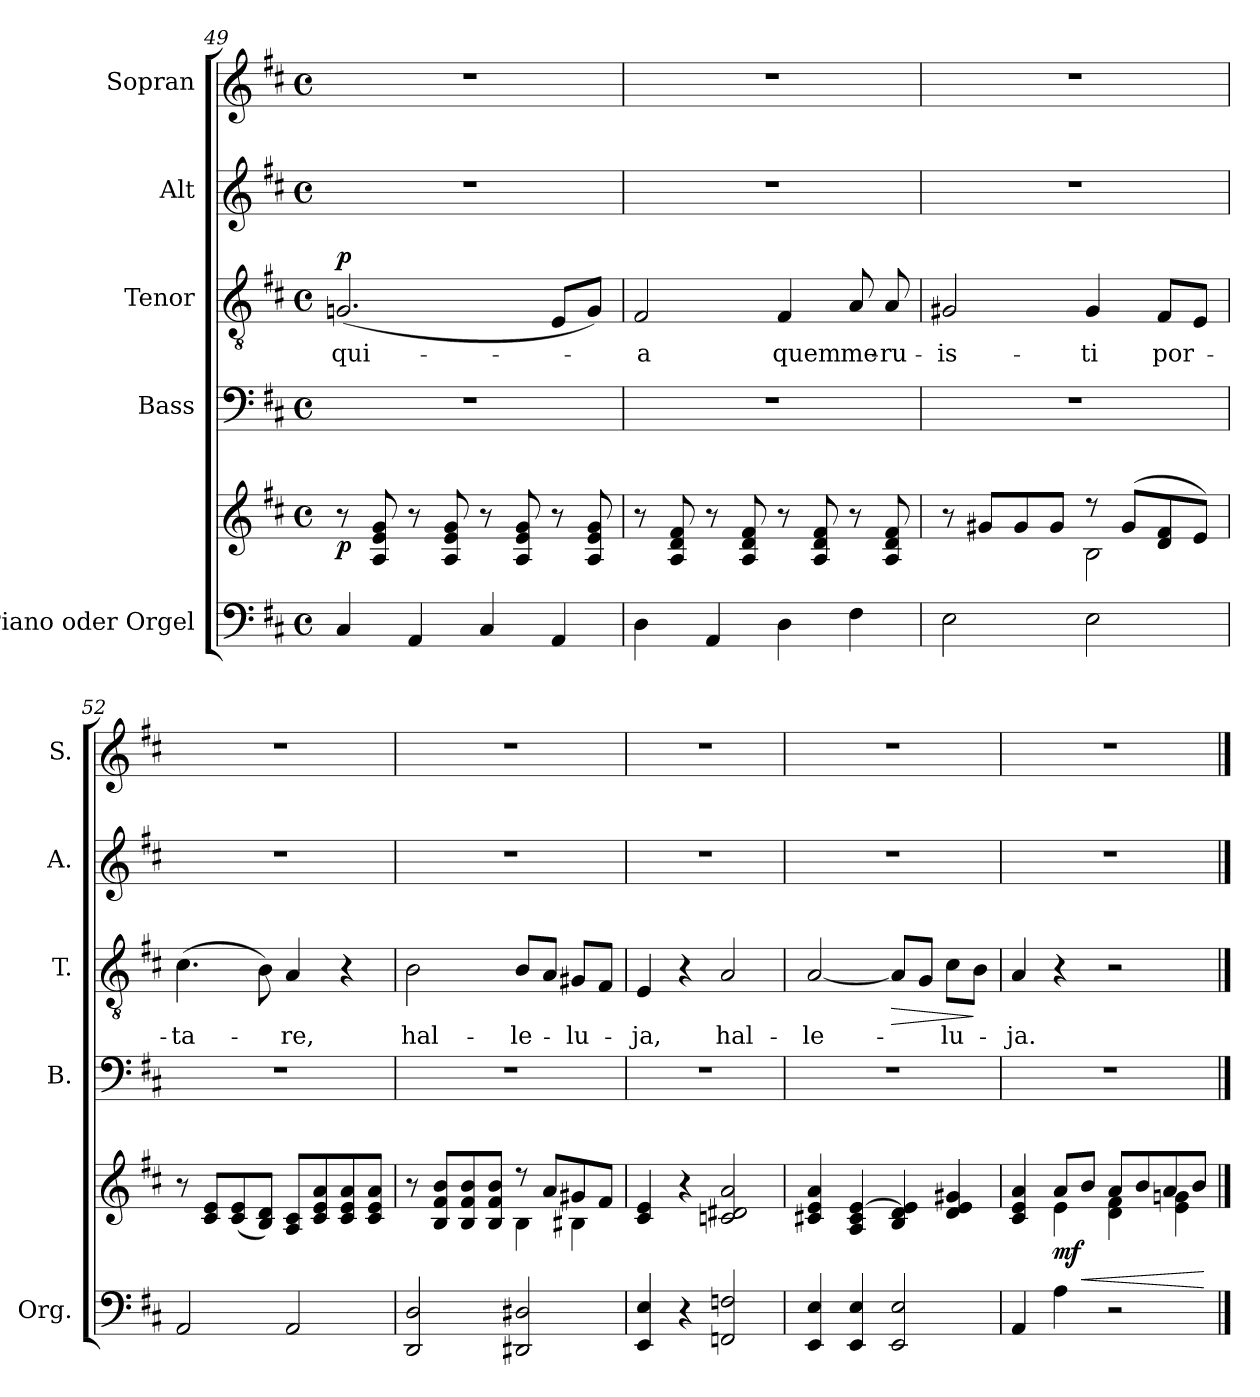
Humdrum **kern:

**kern	**kern	**dynam	**kern	**kern	**text	**dynam	**kern	**kern
*part5	*part5	*part5	*part4	*part3	*part3	*part3	*part2	*part1
*staff6	*staff5	*staff5/6	*staff4	*staff3	*staff3	*staff3	*staff2	*staff1
*I"Piano oder Orgel	*	*	*I"Bass	*I"Tenor	*	*	*I"Alt	*I"Sopran
*I'Org.	*	*	*I'B.	*I'T.	*	*	*I'A.	*I'S.
*clefF4	*clefG2	*	*clefF4	*clefGv2	*	*	*clefG2	*clefG2
*k[f#c#]	*k[f#c#]	*	*k[f#c#]	*k[f#c#]	*	*	*k[f#c#]	*k[f#c#]
*D:	*D:	*	*D:	*D:	*	*	*D:	*D:
*M4/4	*M4/4	*	*M4/4	*M4/4	*	*	*M4/4	*M4/4
*met(c)	*met(c)	*	*met(c)	*met(c)	*	*	*met(c)	*met(c)
=49	=49	=49	=49	=49	=49	=49	=49	=49
!	!	!LO:DY:b	!	!	!LO:LY:b	!LO:DY:a	!	!
4C#/	8r	p	1r	(<2.Gn/	qui-	p	1r	1r
.	8A/ 8e/ 8g/	.	.	.	.	.	.	.
4AA/	8r	.	.	.	.	.	.	.
.	8A/ 8e/ 8g/	.	.	.	.	.	.	.
4C#/	8r	.	.	.	.	.	.	.
.	8A/ 8e/ 8g/	.	.	.	.	.	.	.
4AA/	8r	.	.	8E/L	.	.	.	.
.	8A/ 8e/ 8g/	.	.	8G/J)	.	.	.	.
=50	=50	=50	=50	=50	=50	=50	=50	=50
!	!	!	!	!	!LO:LY:b	!	!	!
4D\	8r	.	1r	2F#/	-a	.	1r	1r
.	8A/ 8d/ 8f#/	.	.	.	.	.	.	.
4AA/	8r	.	.	.	.	.	.	.
.	8A/ 8d/ 8f#/	.	.	.	.	.	.	.
!	!	!	!	!	!LO:LY:b	!	!	!
4D\	8r	.	.	4F#/	quem	.	.	.
.	8A/ 8d/ 8f#/	.	.	.	.	.	.	.
!	!	!	!	!	!LO:LY:b	!	!	!
4F#\	8r	.	.	8A/	me-	.	.	.
!	!	!	!	!	!LO:LY:b	!	!	!
.	8A/ 8d/ 8f#/	.	.	8A/	-ru-	.	.	.
=51	=51	=51	=51	=51	=51	=51	=51	=51
*	*^	*	*	*	*	*	*	*
!	!	!	!	!	!	!LO:LY:b	!	!	!
2E\	8r	2ryy	.	1r	2G#X/	-is-	.	1r	1r
.	8g#X/L	.	.	.	.	.	.	.	.
.	8g#/	.	.	.	.	.	.	.	.
.	8g#/J	.	.	.	.	.	.	.	.
!	!	!	!	!	!	!LO:LY:b	!	!	!
2E\	8r	2B\	.	.	4G#/	-ti	.	.	.
.	(<8g#/L	.	.	.	.	.	.	.	.
!	!	!	!	!	!	!LO:LY:b	!	!	!
.	8d/ 8f#/	.	.	.	8F#/L	por-	.	.	.
.	8e/J)	.	.	.	8E/J	.	.	.	.
*	*v	*v	*	*	*	*	*	*	*
!!LO:PB:g=z
=52	=52	=52	=52	=52	=52	=52	=52	=52
!	!	!	!	!	!LO:LY:b	!	!	!
2AA/	8r	.	1r	(>4.c#\	-ta-	.	1r	1r
.	8c#/ 8e/L	.	.	.	.	.	.	.
.	(<8c#/ 8e/	.	.	.	.	.	.	.
.	8B/ 8d/J)	.	.	8B\)	.	.	.	.
!	!	!	!	!	!LO:LY:b	!	!	!
2AA/	8A/ 8c#/L	.	.	4A/	-re,	.	.	.
.	8c#/ 8e/ 8a/	.	.	.	.	.	.	.
.	8c#/ 8e/ 8a/	.	.	4r	.	.	.	.
.	8c#/ 8e/ 8a/J	.	.	.	.	.	.	.
=53	=53	=53	=53	=53	=53	=53	=53	=53
*	*^	*	*	*	*	*	*	*
!	!	!	!	!	!	!LO:LY:b	!	!	!
2DD/ 2D/	8r	2ryy	.	1r	2B\	hal-	.	1r	1r
.	8B/ 8f#/ 8b/L	.	.	.	.	.	.	.	.
.	8B/ 8f#/ 8b/	.	.	.	.	.	.	.	.
.	8B/ 8f#/ 8b/J	.	.	.	.	.	.	.	.
!	!	!	!	!	!	!LO:LY:b	!	!	!
2DD#X/ 2D#X/	8r	4B\	.	.	8B/L	-le-	.	.	.
.	8a/L	.	.	.	8A/J	.	.	.	.
!	!	!	!	!	!	!LO:LY:b	!	!	!
.	8g#X/	4B#X\	.	.	8G#X/L	-lu-	.	.	.
.	8f#/J	.	.	.	8F#/J	.	.	.	.
*	*v	*v	*	*	*	*	*	*	*
=54	=54	=54	=54	=54	=54	=54	=54	=54
!	!	!	!	!	!LO:LY:b	!	!	!
4EE/ 4E/	4c#/ 4e/	.	1r	4E/	-ja,	.	1r	1r
4r	4r	.	.	4r	.	.	.	.
!	!	!	!	!	!LO:LY:b	!	!	!
2FFn/ 2Fn/	2cn/ 2d#X/ 2a/	.	.	2A/	hal-	.	.	.
=55	=55	=55	=55	=55	=55	=55	=55	=55
!	!	!	!	!	!LO:LY:b	!	!	!
4EE/ 4E/	4c#X/ 4e/ 4a/	.	1r	[2A/	-le-	.	1r	1r
4EE/ 4E/	4A/ 4c#/ [>4e/	.	.	.	.	.	.	.
!	!	!	!	!	!	!LO:HP:b	!	!
2EE/ 2E/	4B/ 4d/ 4e/]	.	.	8A/L]	.	>	.	.
.	.	.	.	8G/J	.	.	.	.
!	!	!	!	!	!LO:LY:b	!	!	!
.	4d/ 4e/ 4g#X/	.	.	8c#\L	-lu-	.	.	.
.	.	.	.	8B\J	.	]	.	.
!!LO:LB:g=z
=56	=56	=56	=56	=56	=56	=56	=56	=56
*	*^	*	*	*	*	*	*	*
!	!	!	!	!	!	!LO:LY:b	!	!	!
4AA/	4c#/ 4e/ 4a/	4ryy	.	1r	4A/	-ja.	.	1r	1r
!	!	!	!LO:DY:b	!	!	!	!	!	!
4A\	8a/L	4e\	mf	.	4r	.	.	.	.
!	!	!	!LO:HP:b	!	!	!	!	!	!
.	8b/J	.	<	.	.	.	.	.	.
2r	8a/L	4d\ 4f#\	.	.	2r	.	.	.	.
.	8b/	.	.	.	.	.	.	.	.
.	8a/	4e\ 4gn\	.	.	.	.	.	.	.
.	8b/J	.	.	.	.	.	.	.	.
*	*v	*v	*	*	*	*	*	*	*
.	.	[	.	.	.	.	.	.
==	==	==	==	==	==	==	==	==
*-	*-	*-	*-	*-	*-	*-	*-	*-
